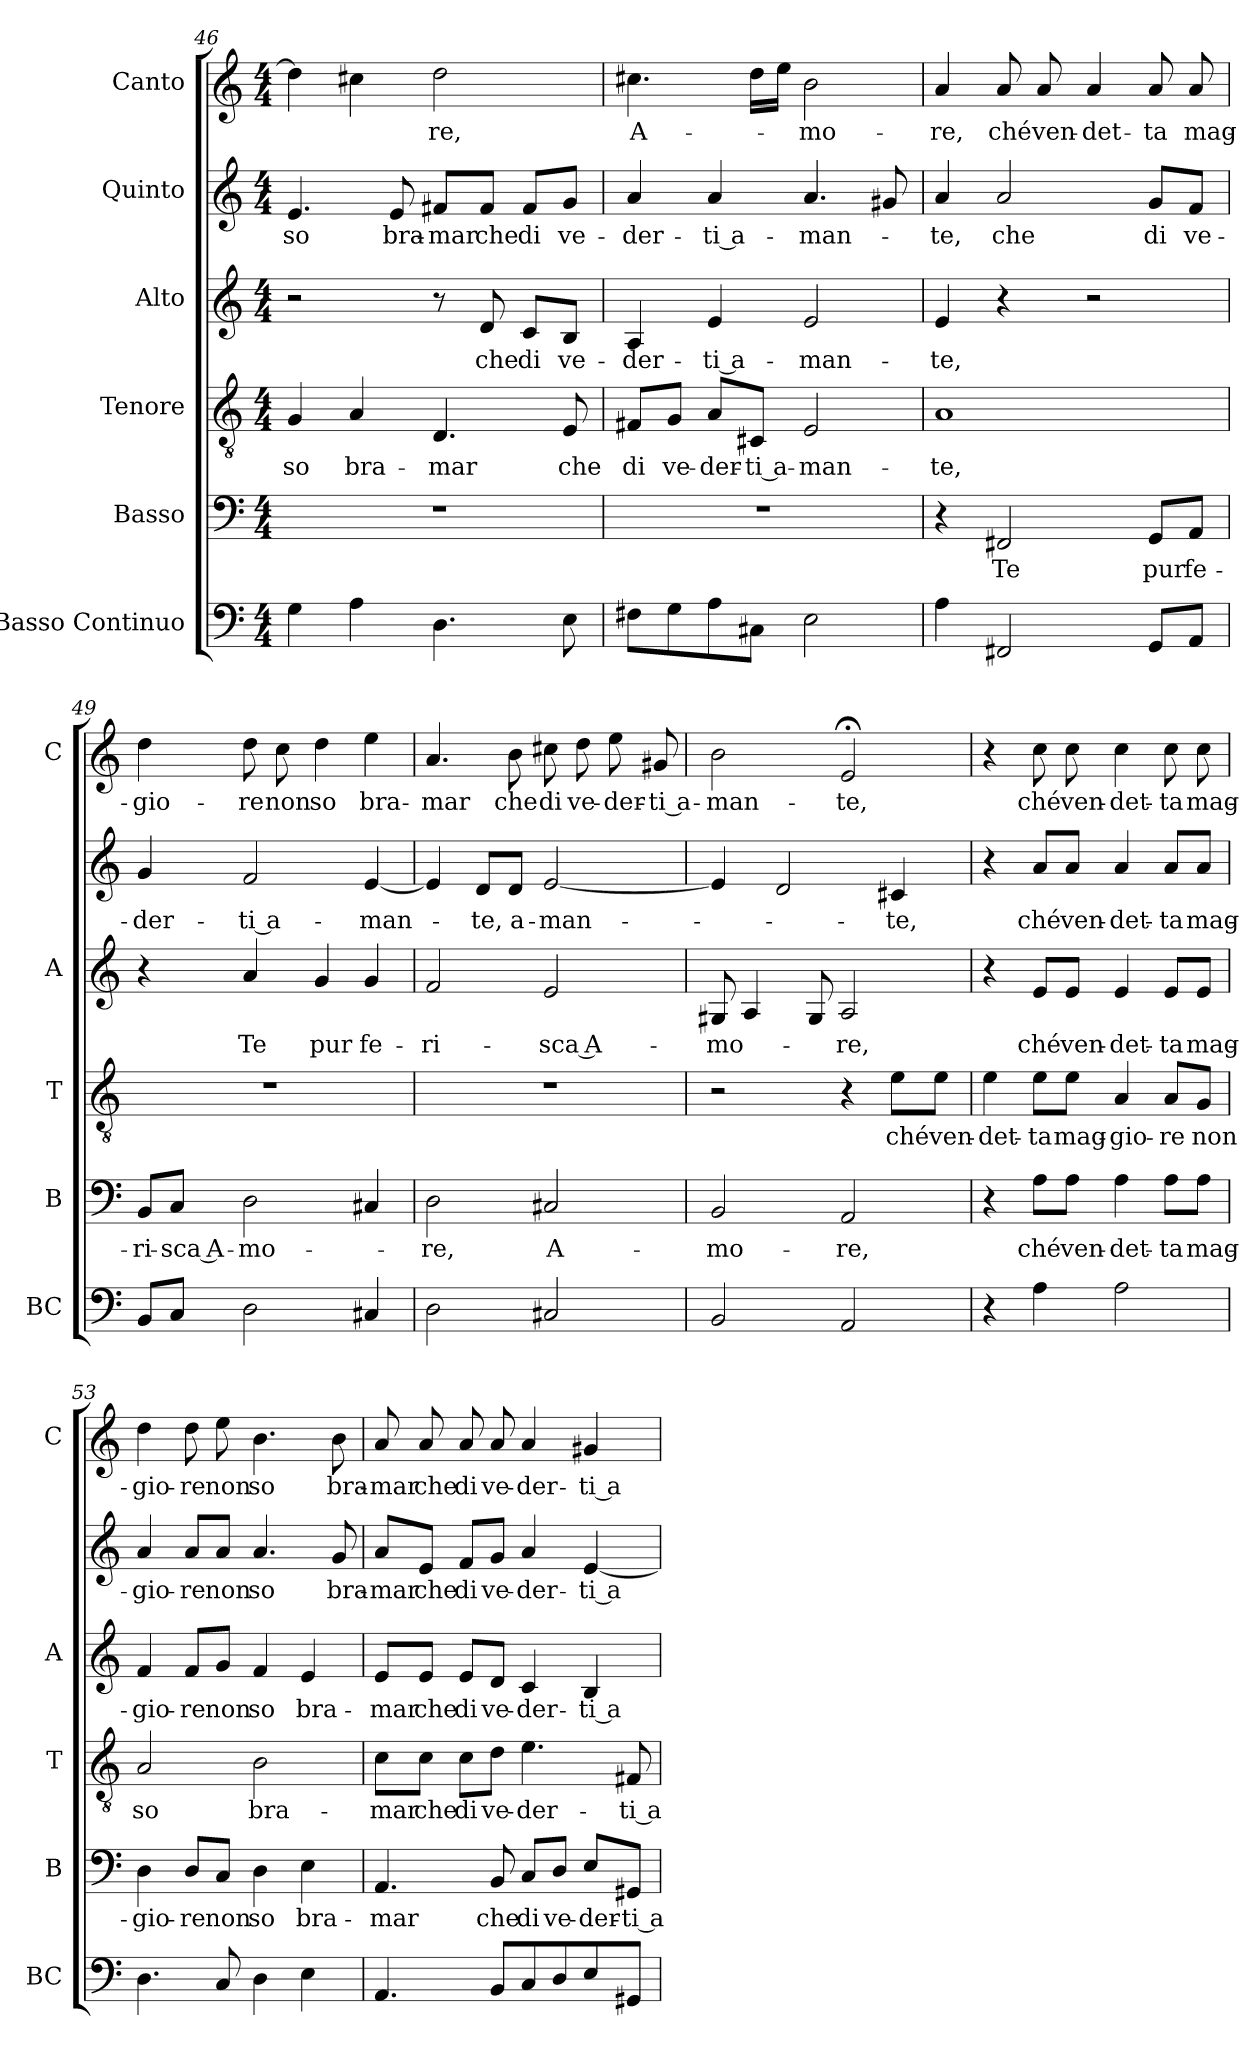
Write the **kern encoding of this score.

**kern	**kern	**text	**kern	**text	**kern	**text	**kern	**text	**kern	**text
*part6	*part5	*part5	*part4	*part4	*part3	*part3	*part2	*part2	*part1	*part1
*staff6	*staff5	*staff5	*staff4	*staff4	*staff3	*staff3	*staff2	*staff2	*staff1	*staff1
*I"Basso Continuo	*I"Basso	*	*I"Tenore	*	*I"Alto	*	*I"Quinto	*	*I"Canto	*
*I'BC	*I'B	*	*I'T	*	*I'A	*	*	*	*I'C	*
*clefF4	*clefF4	*	*clefGv2	*	*clefG2	*	*clefG2	*	*clefG2	*
*k[]	*k[]	*	*k[]	*	*k[]	*	*k[]	*	*k[]	*
*C:	*C:	*	*C:	*	*C:	*	*C:	*	*C:	*
*M4/4	*M4/4	*	*M4/4	*	*M4/4	*	*M4/4	*	*M4/4	*
=46	=46	=46	=46	=46	=46	=46	=46	=46	=46	=46
!	!	!	!	!LO:LY:b	!	!	!	!LO:LY:b	!	!
4G\	1r	.	4G/	so	2r	.	4.e/	so	4dd\]	.
!	!	!	!	!LO:LY:b	!	!	!	!	!	!
4A\	.	.	4A/	bra-	.	.	.	.	4cc#X\	.
!	!	!	!	!	!	!	!	!LO:LY:b	!	!
.	.	.	.	.	.	.	8e/	bra-	.	.
!	!	!	!	!LO:LY:b	!	!	!	!LO:LY:b	!	!LO:LY:b
4.D\	.	.	4.D/	-mar	8r	.	8f#X/L	-mar	2dd\	-re,
!	!	!	!	!	!	!LO:LY:b	!	!LO:LY:b	!	!
.	.	.	.	.	8d/	che	8f#/J	che	.	.
!	!	!	!	!	!	!LO:LY:b	!	!LO:LY:b	!	!
.	.	.	.	.	8c/L	di	8f#/L	di	.	.
!	!	!	!	!LO:LY:b	!	!LO:LY:b	!	!LO:LY:b	!	!
8E\	.	.	8E/	che	8B/J	ve-	8g/J	ve-	.	.
=47	=47	=47	=47	=47	=47	=47	=47	=47	=47	=47
!	!	!	!	!LO:LY:b	!	!LO:LY:b	!	!LO:LY:b	!	!LO:LY:b
8F#X\L	1r	.	8F#X/L	di	4A/	-der-	4a/	-der-	4.cc#X\	A-
!	!	!	!	!LO:LY:b	!	!	!	!	!	!
8G\	.	.	8G/J	ve-	.	.	.	.	.	.
!	!	!	!	!LO:LY:b	!	!LO:LY:b	!	!LO:LY:b	!	!
8A\	.	.	8A/L	-der-	4e/	-ti a-	4a/	-ti a-	.	.
!	!	!	!	!LO:LY:b	!	!	!	!	!	!
8C#X\J	.	.	8C#X/J	-ti a-	.	.	.	.	16dd\LL	.
.	.	.	.	.	.	.	.	.	16ee\JJ	.
!	!	!	!	!LO:LY:b	!	!LO:LY:b	!	!LO:LY:b	!	!LO:LY:b
2E\	.	.	2E/	-man-	2e/	-man-	4.a/	-man-	2b\	-mo-
.	.	.	.	.	.	.	8g#X/	.	.	.
=48	=48	=48	=48	=48	=48	=48	=48	=48	=48	=48
!	!	!	!	!LO:LY:b	!	!LO:LY:b	!	!LO:LY:b	!	!LO:LY:b
4A\	4r	.	1A	-te,	4e/	-te,	4a/	-te,	4a/	-re,
!	!	!LO:LY:b	!	!	!	!	!	!LO:LY:b	!	!LO:LY:b
2FF#X/	2FF#X/	Te	.	.	4r	.	2a/	che	8a/	ché
!	!	!	!	!	!	!	!	!	!	!LO:LY:b
.	.	.	.	.	.	.	.	.	8a/	ven-
!	!	!	!	!	!	!	!	!	!	!LO:LY:b
.	.	.	.	.	2r	.	.	.	4a/	-det-
!	!	!LO:LY:b	!	!	!	!	!	!LO:LY:b	!	!LO:LY:b
8GG/L	8GG/L	pur	.	.	.	.	8g/L	di	8a/	-ta
!	!	!LO:LY:b	!	!	!	!	!	!LO:LY:b	!	!LO:LY:b
8AA/J	8AA/J	fe-	.	.	.	.	8f/J	ve-	8a/	mag-
=49	=49	=49	=49	=49	=49	=49	=49	=49	=49	=49
!	!	!LO:LY:b	!	!	!	!	!	!LO:LY:b	!	!LO:LY:b
8BB/L	8BB/L	-ri-	1r	.	4r	.	4g/	-der-	4dd\	-gio-
!	!	!LO:LY:b	!	!	!	!	!	!	!	!
8C/J	8C/J	-sca A-	.	.	.	.	.	.	.	.
!	!	!LO:LY:b	!	!	!	!LO:LY:b	!	!LO:LY:b	!	!LO:LY:b
2D\	2D\	-mo-	.	.	4a/	Te	2f/	-ti a-	8dd\	-re
!	!	!	!	!	!	!	!	!	!	!LO:LY:b
.	.	.	.	.	.	.	.	.	8cc\	non
!	!	!	!	!	!	!LO:LY:b	!	!	!	!LO:LY:b
.	.	.	.	.	4g/	pur	.	.	4dd\	so
!	!	!	!	!	!	!LO:LY:b	!	!LO:LY:b	!	!LO:LY:b
4C#X/	4C#X/	.	.	.	4g/	fe-	[4e/	-man-	4ee\	bra-
=50	=50	=50	=50	=50	=50	=50	=50	=50	=50	=50
!	!	!LO:LY:b	!	!	!	!LO:LY:b	!	!	!	!LO:LY:b
2D\	2D\	-re,	1r	.	2f/	-ri-	4e/]	.	4.a/	-mar
!	!	!	!	!	!	!	!	!LO:LY:b	!	!
.	.	.	.	.	.	.	8d/L	-te,	.	.
!	!	!	!	!	!	!	!	!LO:LY:b	!	!LO:LY:b
.	.	.	.	.	.	.	8d/J	a-	8b\	che
!	!	!LO:LY:b	!	!	!	!LO:LY:b	!	!LO:LY:b	!	!LO:LY:b
2C#X/	2C#X/	A-	.	.	2e/	-sca A-	[2e/	-man-	8cc#X\	di
!	!	!	!	!	!	!	!	!	!	!LO:LY:b
.	.	.	.	.	.	.	.	.	8dd\	ve-
!	!	!	!	!	!	!	!	!	!	!LO:LY:b
.	.	.	.	.	.	.	.	.	8ee\	-der-
!	!	!	!	!	!	!	!	!	!	!LO:LY:b
.	.	.	.	.	.	.	.	.	8g#X/	-ti a-
!!LO:LB:g=z
=51	=51	=51	=51	=51	=51	=51	=51	=51	=51	=51
!	!	!LO:LY:b	!	!	!	!LO:LY:b	!	!	!	!LO:LY:b
2BB/	2BB/	-mo-	2r	.	8G#X/	-mo-	4e/]	.	2b\	-man-
.	.	.	.	.	4A/	.	.	.	.	.
.	.	.	.	.	.	.	2d/	.	.	.
.	.	.	.	.	8G#/	.	.	.	.	.
!	!	!LO:LY:b	!	!	!	!LO:LY:b	!	!	!	!LO:LY:b
2AA/	2AA/	-re,	4r	.	2A/	-re,	.	.	2e;</	-te,
!	!	!	!	!LO:LY:b	!	!	!	!LO:LY:b	!	!
.	.	.	8e\L	ché	.	.	4c#X/	-te,	.	.
!	!	!	!	!LO:LY:b	!	!	!	!	!	!
.	.	.	8e\J	ven-	.	.	.	.	.	.
=52	=52	=52	=52	=52	=52	=52	=52	=52	=52	=52
!	!	!	!	!LO:LY:b	!	!	!	!	!	!
4r	4r	.	4e\	-det-	4r	.	4r	.	4r	.
!	!	!LO:LY:b	!	!LO:LY:b	!	!LO:LY:b	!	!LO:LY:b	!	!LO:LY:b
4A\	8A\L	ché	8e\L	-ta	8e/L	ché	8a/L	ché	8cc\	ché
!	!	!LO:LY:b	!	!LO:LY:b	!	!LO:LY:b	!	!LO:LY:b	!	!LO:LY:b
.	8A\J	ven-	8e\J	mag-	8e/J	ven-	8a/J	ven-	8cc\	ven-
!	!	!LO:LY:b	!	!LO:LY:b	!	!LO:LY:b	!	!LO:LY:b	!	!LO:LY:b
2A\	4A\	-det-	4A/	-gio-	4e/	-det-	4a/	-det-	4cc\	-det-
!	!	!LO:LY:b	!	!LO:LY:b	!	!LO:LY:b	!	!LO:LY:b	!	!LO:LY:b
.	8A\L	-ta	8A/L	-re	8e/L	-ta	8a/L	-ta	8cc\	-ta
!	!	!LO:LY:b	!	!LO:LY:b	!	!LO:LY:b	!	!LO:LY:b	!	!LO:LY:b
.	8A\J	mag-	8G/J	non	8e/J	mag-	8a/J	mag-	8cc\	mag-
=53	=53	=53	=53	=53	=53	=53	=53	=53	=53	=53
!	!	!LO:LY:b	!	!LO:LY:b	!	!LO:LY:b	!	!LO:LY:b	!	!LO:LY:b
4.D\	4D\	-gio-	2A/	so	4f/	-gio-	4a/	-gio-	4dd\	-gio-
!	!	!LO:LY:b	!	!	!	!LO:LY:b	!	!LO:LY:b	!	!LO:LY:b
.	8D/L	-re	.	.	8f/L	-re	8a/L	-re	8dd\	-re
!	!	!LO:LY:b	!	!	!	!LO:LY:b	!	!LO:LY:b	!	!LO:LY:b
8C/	8C/J	non	.	.	8g/J	non	8a/J	non	8ee\	non
!	!	!LO:LY:b	!	!LO:LY:b	!	!LO:LY:b	!	!LO:LY:b	!	!LO:LY:b
4D\	4D\	so	2B\	bra-	4f/	so	4.a/	so	4.b\	so
!	!	!LO:LY:b	!	!	!	!LO:LY:b	!	!	!	!
4E\	4E\	bra-	.	.	4e/	bra-	.	.	.	.
!	!	!	!	!	!	!	!	!LO:LY:b	!	!LO:LY:b
.	.	.	.	.	.	.	8g/	bra-	8b\	bra-
=54	=54	=54	=54	=54	=54	=54	=54	=54	=54	=54
!	!	!LO:LY:b	!	!LO:LY:b	!	!LO:LY:b	!	!LO:LY:b	!	!LO:LY:b
4.AA/	4.AA/	-mar	8c\L	-mar	8e/L	-mar	8a/L	-mar	8a/	-mar
!	!	!	!	!LO:LY:b	!	!LO:LY:b	!	!LO:LY:b	!	!LO:LY:b
.	.	.	8c\J	che	8e/J	che	8e/J	che	8a/	che
!	!	!	!	!LO:LY:b	!	!LO:LY:b	!	!LO:LY:b	!	!LO:LY:b
.	.	.	8c\L	di	8e/L	di	8f/L	di	8a/	di
!	!	!LO:LY:b	!	!LO:LY:b	!	!LO:LY:b	!	!LO:LY:b	!	!LO:LY:b
8BB/L	8BB/	che	8d\J	ve-	8d/J	ve-	8g/J	ve-	8a/	ve-
!	!	!LO:LY:b	!	!LO:LY:b	!	!LO:LY:b	!	!LO:LY:b	!	!LO:LY:b
8C/	8C/L	di	4.e\	-der-	4c/	-der-	4a/	-der-	4a/	-der-
!	!	!LO:LY:b	!	!	!	!	!	!	!	!
8D/	8D/J	ve-	.	.	.	.	.	.	.	.
!	!	!LO:LY:b	!	!	!	!LO:LY:b	!	!LO:LY:b	!	!LO:LY:b
8E/	8E/L	-der-	.	.	4B/	-ti a-	[4e/	-ti a-	4g#X/	-ti a-
!	!	!LO:LY:b	!	!LO:LY:b	!	!	!	!	!	!
8GG#X/J	8GG#X/J	-ti a-	8F#X/	-ti a-	.	.	.	.	.	.
=	=	=	=	=	=	=	=	=	=	=
*-	*-	*-	*-	*-	*-	*-	*-	*-	*-	*-
